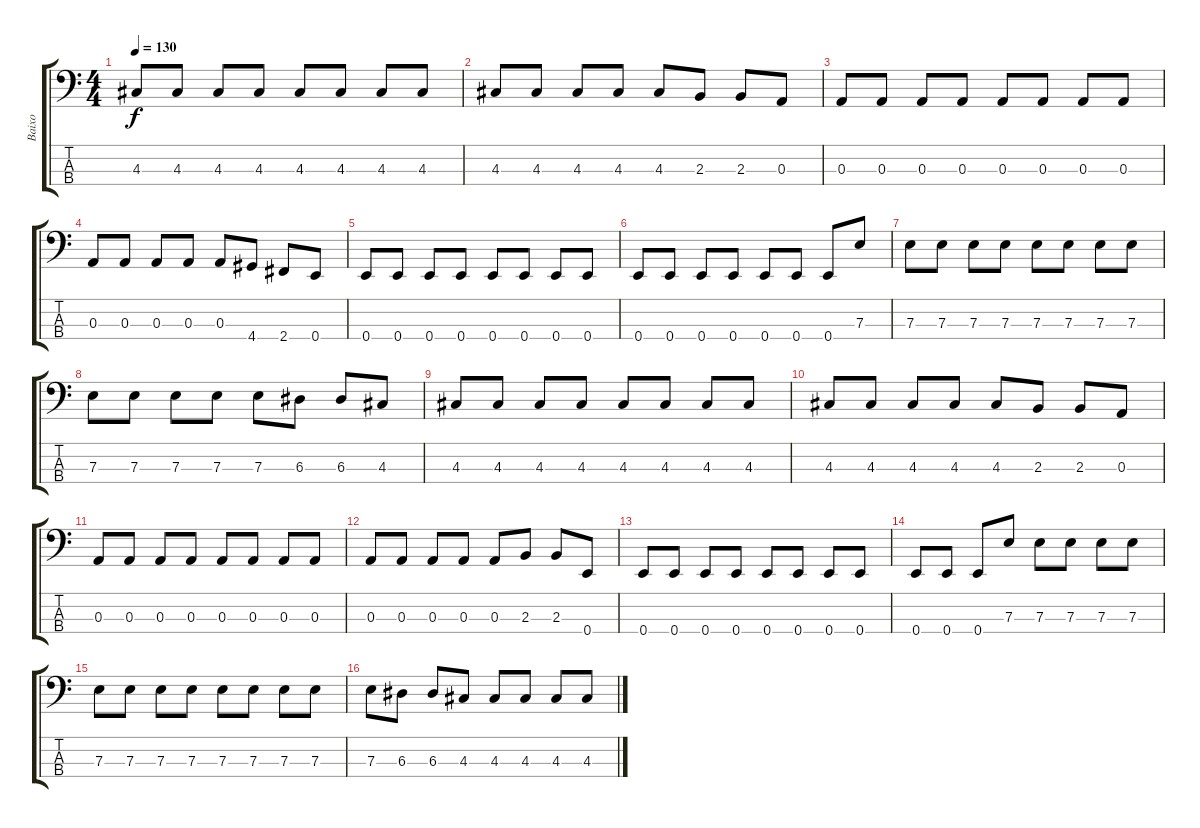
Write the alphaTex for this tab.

\track ("Baixo" "Baixo") {instrument electricbassfinger}
\staff {score tabs}
\tuning (G2 D2 A1 E1) {hide}
\ts (4 4)
\tempo 130
\clef f4
\ks c
4.3.8{dy f} 4.3.8 4.3.8 4.3.8 4.3.8 4.3.8 4.3.8 4.3.8 |
4.3.8 4.3.8 4.3.8 4.3.8 4.3.8 2.3.8 2.3.8 0.3.8 |
0.3.8 0.3.8 0.3.8 0.3.8 0.3.8 0.3.8 0.3.8 0.3.8 |
0.3.8 0.3.8 0.3.8 0.3.8 0.3.8 4.4.8 2.4.8 0.4.8 |
0.4.8 0.4.8 0.4.8 0.4.8 0.4.8 0.4.8 0.4.8 0.4.8 |
0.4.8 0.4.8 0.4.8 0.4.8 0.4.8 0.4.8 0.4.8 7.3.8 |
7.3.8 7.3.8 7.3.8 7.3.8 7.3.8 7.3.8 7.3.8 7.3.8 |
7.3.8 7.3.8 7.3.8 7.3.8 7.3.8 6.3.8 6.3.8 4.3.8 |
4.3.8 4.3.8 4.3.8 4.3.8 4.3.8 4.3.8 4.3.8 4.3.8 |
4.3.8 4.3.8 4.3.8 4.3.8 4.3.8 2.3.8 2.3.8 0.3.8 |
0.3.8 0.3.8 0.3.8 0.3.8 0.3.8 0.3.8 0.3.8 0.3.8 |
0.3.8 0.3.8 0.3.8 0.3.8 0.3.8 2.3.8 2.3.8 0.4.8 |
0.4.8 0.4.8 0.4.8 0.4.8 0.4.8 0.4.8 0.4.8 0.4.8 |
0.4.8 0.4.8 0.4.8 7.3.8 7.3.8 7.3.8 7.3.8 7.3.8 |
7.3.8 7.3.8 7.3.8 7.3.8 7.3.8 7.3.8 7.3.8 7.3.8 |
7.3.8 6.3.8 6.3.8 4.3.8 4.3.8 4.3.8 4.3.8 4.3.8
